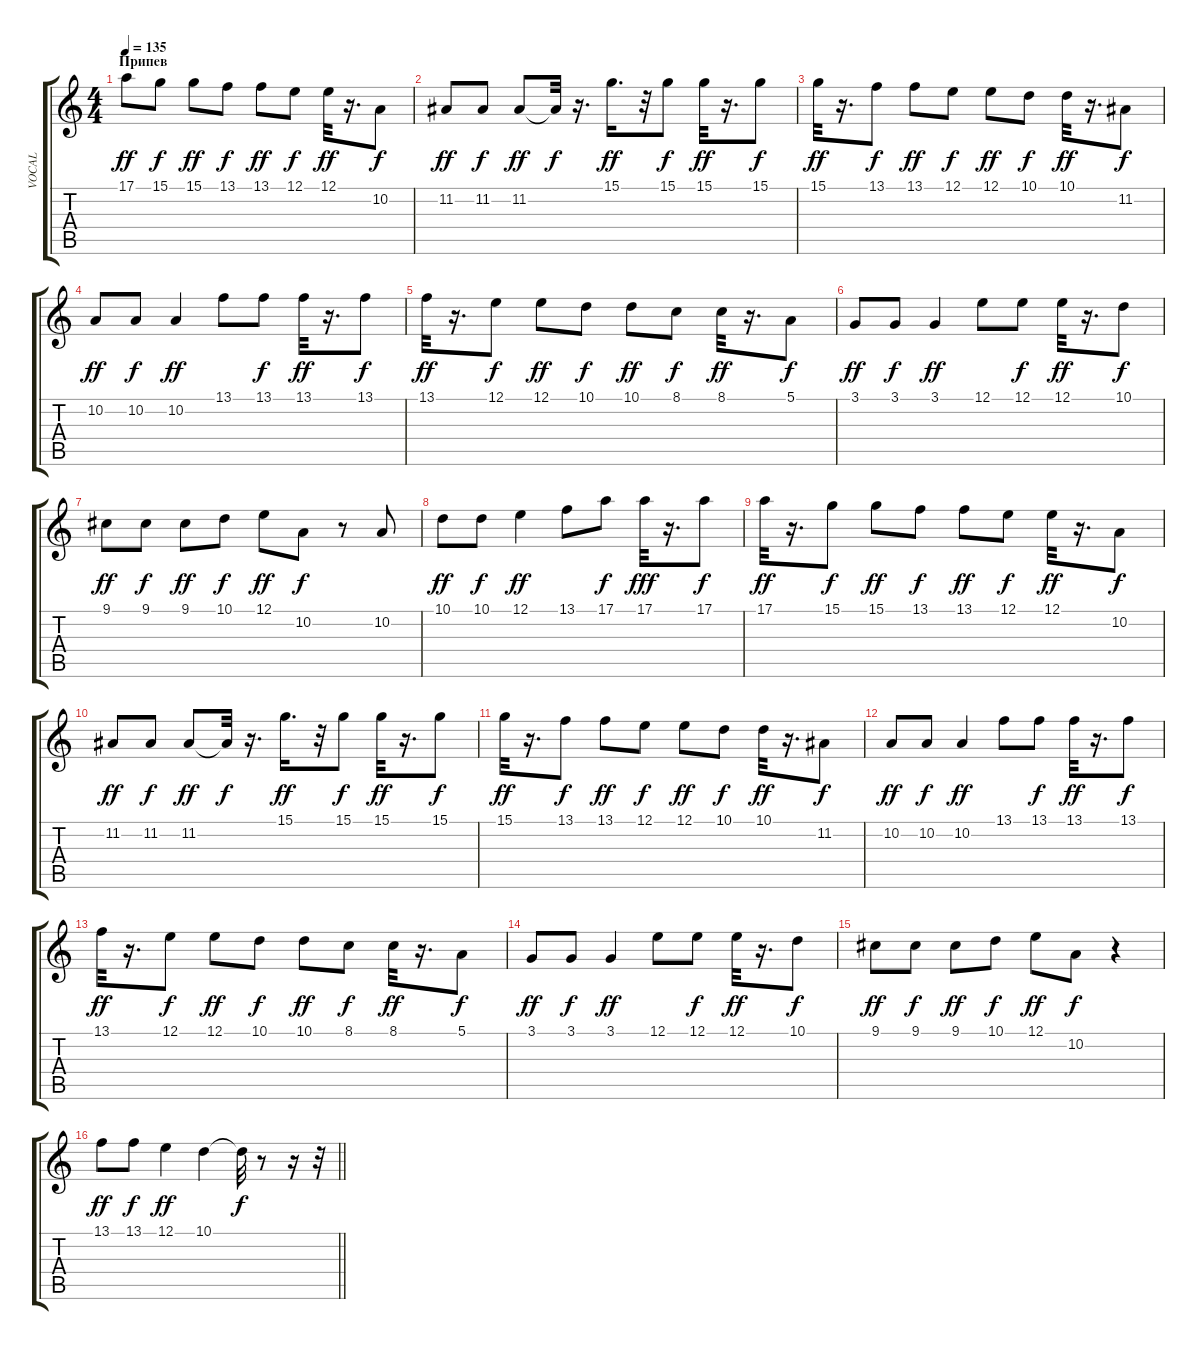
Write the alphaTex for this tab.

\track ("VOCAL" "VOCAL") {instrument musicbox}
\staff {score tabs}
\tuning (E4 B3 G3 D3 A2 E2) {hide}
\ts (4 4)
\section ("" "Припев")
\tempo 135
\clef g2
\ks c
17.1.8{dy ff} 15.1.8{dy f} 15.1.8{dy ff} 13.1.8{dy f} 13.1.8{dy ff} 12.1.8{dy f} 12.1.32{dy ff} r.16{d} 10.2.8{dy f} |
11.2.8{dy ff} 11.2.8{dy f} 11.2.8{dy ff} 11.2{t}.32{dy f} r.16{d} 15.1.16{d dy ff} r.32 15.1.8{dy f} 15.1.32{dy ff} r.16{d} 15.1.8{dy f} |
15.1.32{dy ff} r.16{d} 13.1.8{dy f} 13.1.8{dy ff} 12.1.8{dy f} 12.1.8{dy ff} 10.1.8{dy f} 10.1.32{dy ff} r.16{d} 11.2.8{dy f} |
10.2.8{dy ff} 10.2.8{dy f} 10.2.4{dy ff} 13.1.8 13.1.8{dy f} 13.1.32{dy ff} r.16{d} 13.1.8{dy f} |
13.1.32{dy ff} r.16{d} 12.1.8{dy f} 12.1.8{dy ff} 10.1.8{dy f} 10.1.8{dy ff} 8.1.8{dy f} 8.1.32{dy ff} r.16{d} 5.1.8{dy f} |
3.1.8{dy ff} 3.1.8{dy f} 3.1.4{dy ff} 12.1.8 12.1.8{dy f} 12.1.32{dy ff} r.16{d} 10.1.8{dy f} |
9.1.8{dy ff} 9.1.8{dy f} 9.1.8{dy ff} 10.1.8{dy f} 12.1.8{dy ff} 10.2.8{dy f} r.8 10.2.8 |
10.1.8{dy ff} 10.1.8{dy f} 12.1.4{dy ff} 13.1.8 17.1.8{dy f} 17.1.32{dy fff} r.16{d} 17.1.8{dy f} |
17.1.32{dy ff} r.16{d} 15.1.8{dy f} 15.1.8{dy ff} 13.1.8{dy f} 13.1.8{dy ff} 12.1.8{dy f} 12.1.32{dy ff} r.16{d} 10.2.8{dy f} |
11.2.8{dy ff} 11.2.8{dy f} 11.2.8{dy ff} 11.2{t}.32{dy f} r.16{d} 15.1.16{d dy ff} r.32 15.1.8{dy f} 15.1.32{dy ff} r.16{d} 15.1.8{dy f} |
15.1.32{dy ff} r.16{d} 13.1.8{dy f} 13.1.8{dy ff} 12.1.8{dy f} 12.1.8{dy ff} 10.1.8{dy f} 10.1.32{dy ff} r.16{d} 11.2.8{dy f} |
10.2.8{dy ff} 10.2.8{dy f} 10.2.4{dy ff} 13.1.8 13.1.8{dy f} 13.1.32{dy ff} r.16{d} 13.1.8{dy f} |
13.1.32{dy ff} r.16{d} 12.1.8{dy f} 12.1.8{dy ff} 10.1.8{dy f} 10.1.8{dy ff} 8.1.8{dy f} 8.1.32{dy ff} r.16{d} 5.1.8{dy f} |
3.1.8{dy ff} 3.1.8{dy f} 3.1.4{dy ff} 12.1.8 12.1.8{dy f} 12.1.32{dy ff} r.16{d} 10.1.8{dy f} |
9.1.8{dy ff} 9.1.8{dy f} 9.1.8{dy ff} 10.1.8{dy f} 12.1.8{dy ff} 10.2.8{dy f} r.4 |
\barLineRight lightlight
13.1.8{dy ff} 13.1.8{dy f} 12.1.4{dy ff} 10.1.4 10.1{t}.32{dy f} r.8 r.16 r.32
